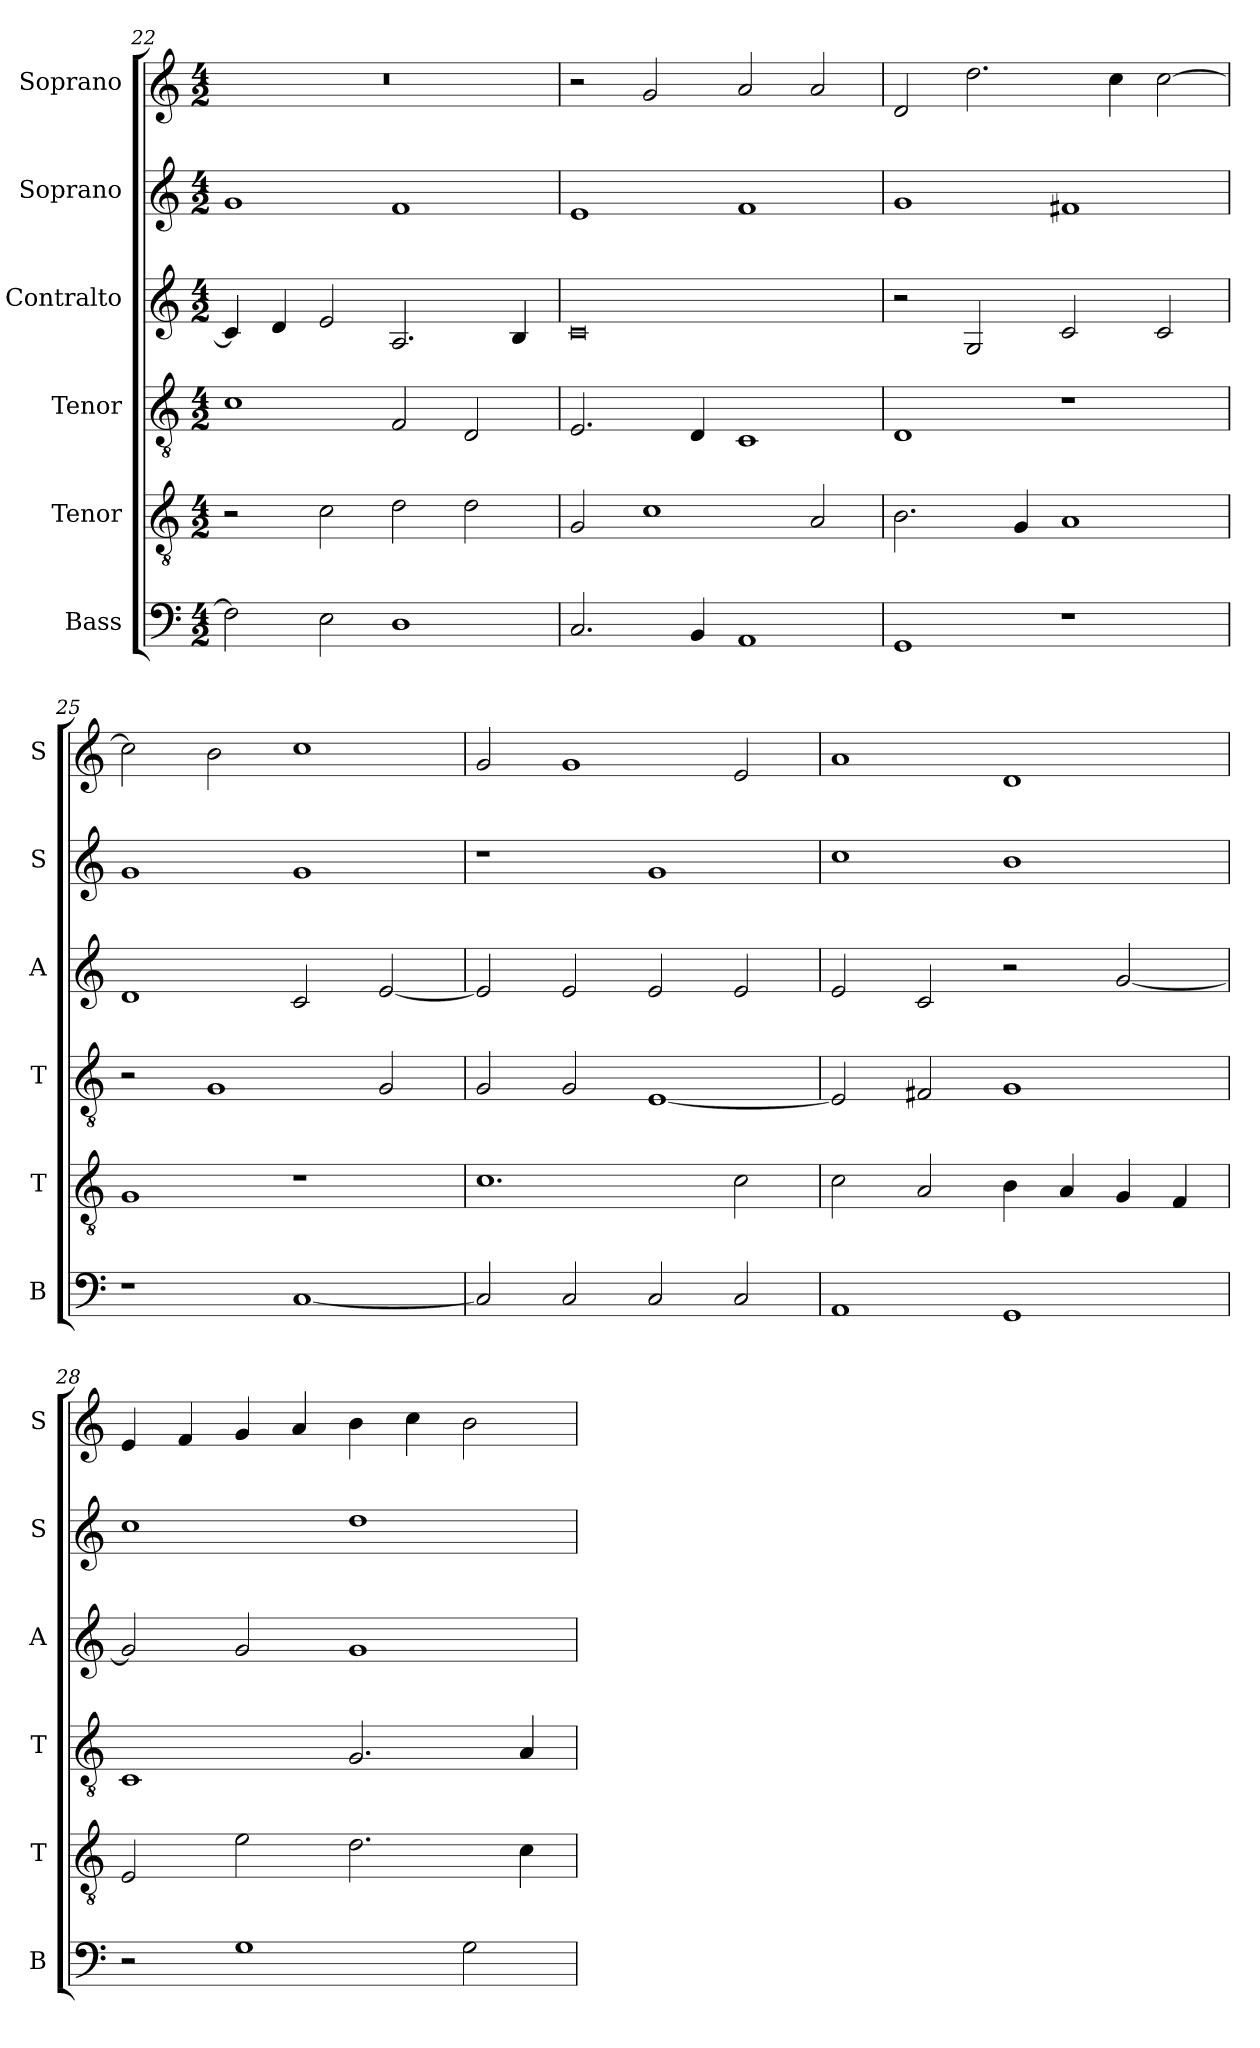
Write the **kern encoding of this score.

**kern	**kern	**kern	**kern	**kern	**kern
*part6	*part5	*part4	*part3	*part2	*part1
*staff6	*staff5	*staff4	*staff3	*staff2	*staff1
*I"Bass	*I"Tenor	*I"Tenor	*I"Contralto	*I"Soprano	*I"Soprano
*I'B	*I'T	*I'T	*I'A	*I'S	*I'S
*clefF4	*clefGv2	*clefGv2	*clefG2	*clefG2	*clefG2
*k[]	*k[]	*k[]	*k[]	*k[]	*k[]
*G:mix	*G:mix	*G:mix	*G:mix	*G:mix	*G:mix
*M4/2	*M4/2	*M4/2	*M4/2	*M4/2	*M4/2
=22	=22	=22	=22	=22	=22
2F]	2r	1c	4c]	1g	0r
.	.	.	4d	.	.
2E	2c	.	2e	.	.
1D	2d	2F	2.A	1f	.
.	2d	2D	.	.	.
.	.	.	4B	.	.
=23	=23	=23	=23	=23	=23
2.C	2G	2.E	0c	1e	2r
.	1c	.	.	.	2g
4BB	.	4D	.	.	.
1AA	.	1C	.	1f	2a
.	2A	.	.	.	2a
=24	=24	=24	=24	=24	=24
1GG	2.B	1D	2r	1g	2d
.	.	.	2G	.	2.dd
.	4G	.	.	.	.
1r	1A	1r	2c	1f#X	.
.	.	.	.	.	4cc
.	.	.	2c	.	[2cc
=25	=25	=25	=25	=25	=25
1r	1G	2r	1d	1g	2cc]
.	.	1G	.	.	2b
[1C	1r	.	2c	1g	1cc
.	.	2G	[2e	.	.
=26	=26	=26	=26	=26	=26
2C]	1.c	2G	2e]	1r	2g
2C	.	2G	2e	.	1g
2C	.	[1E	2e	1g	.
2C	2c	.	2e	.	2e
=27	=27	=27	=27	=27	=27
1AA	2c	2E]	2e	1cc	1a
.	2A	2F#X	2c	.	.
1GG	4B	1G	2r	1b	1d
.	4A	.	.	.	.
.	4G	.	[2g	.	.
.	4F	.	.	.	.
=28	=28	=28	=28	=28	=28
2r	2E	1C	2g]	1cc	4e
.	.	.	.	.	4f
1G	2e	.	2g	.	4g
.	.	.	.	.	4a
.	2.d	2.G	1g	1dd	4b
.	.	.	.	.	4cc
2G	.	.	.	.	2b
.	4c	4A	.	.	.
=	=	=	=	=	=
*-	*-	*-	*-	*-	*-
